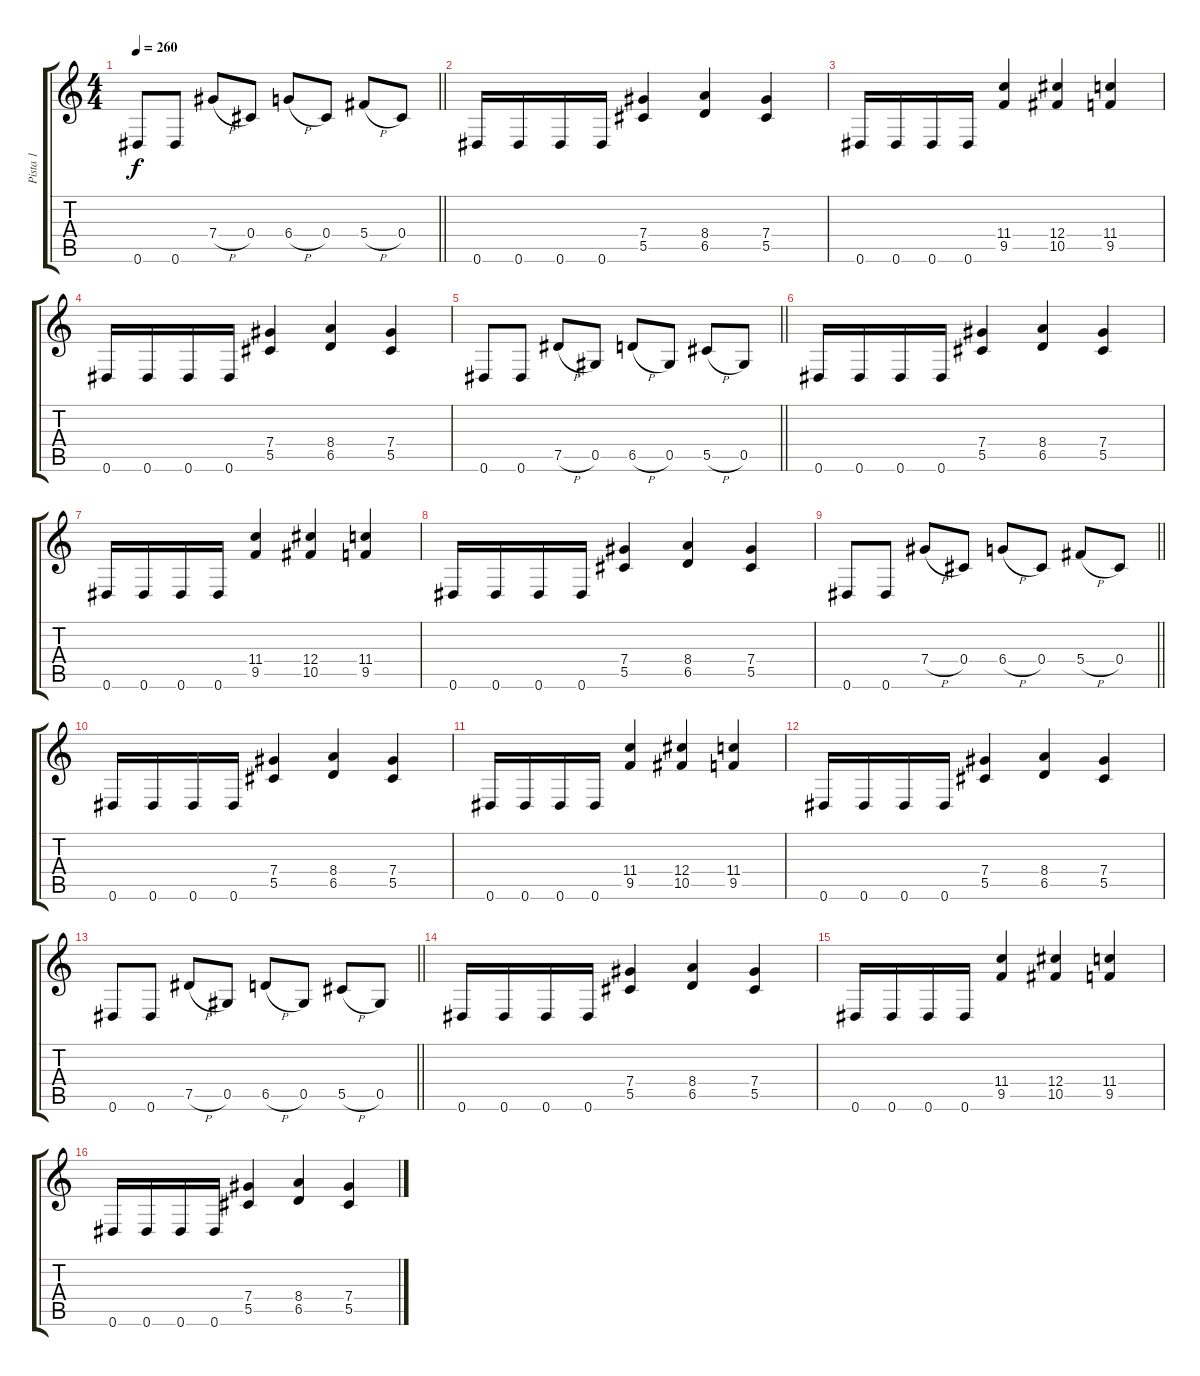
\track ("Pista 1" "Pista 1") {instrument distortionguitar}
\staff {score tabs}
\tuning (Eb4 Bb3 Gb3 Db3 Ab2 Eb2) {hide}
\ts (4 4)
\tempo 260
\clef g2
\barLineRight lightlight
\ks c
0.6.8{dy f} 0.6.8 7.4{h}.8 0.4.8 6.4{h}.8 0.4.8 5.4{h}.8 0.4.8 |
0.6.16 0.6.16 0.6.16 0.6.16 (7.4 5.5).4 (8.4 6.5).4 (7.4 5.5).4 |
0.6.16 0.6.16 0.6.16 0.6.16 (11.4 9.5).4 (12.4 10.5).4 (11.4 9.5).4 |
0.6.16 0.6.16 0.6.16 0.6.16 (7.4 5.5).4 (8.4 6.5).4 (7.4 5.5).4 |
\barLineRight lightlight
0.6.8 0.6.8 7.5{h}.8 0.5.8 6.5{h}.8 0.5.8 5.5{h}.8 0.5.8 |
0.6.16 0.6.16 0.6.16 0.6.16 (7.4 5.5).4 (8.4 6.5).4 (7.4 5.5).4 |
0.6.16 0.6.16 0.6.16 0.6.16 (11.4 9.5).4 (12.4 10.5).4 (11.4 9.5).4 |
0.6.16 0.6.16 0.6.16 0.6.16 (7.4 5.5).4 (8.4 6.5).4 (7.4 5.5).4 |
\barLineRight lightlight
0.6.8 0.6.8 7.4{h}.8 0.4.8 6.4{h}.8 0.4.8 5.4{h}.8 0.4.8 |
0.6.16 0.6.16 0.6.16 0.6.16 (7.4 5.5).4 (8.4 6.5).4 (7.4 5.5).4 |
0.6.16 0.6.16 0.6.16 0.6.16 (11.4 9.5).4 (12.4 10.5).4 (11.4 9.5).4 |
0.6.16 0.6.16 0.6.16 0.6.16 (7.4 5.5).4 (8.4 6.5).4 (7.4 5.5).4 |
\barLineRight lightlight
0.6.8 0.6.8 7.5{h}.8 0.5.8 6.5{h}.8 0.5.8 5.5{h}.8 0.5.8 |
0.6.16 0.6.16 0.6.16 0.6.16 (7.4 5.5).4 (8.4 6.5).4 (7.4 5.5).4 |
0.6.16 0.6.16 0.6.16 0.6.16 (11.4 9.5).4 (12.4 10.5).4 (11.4 9.5).4 |
0.6.16 0.6.16 0.6.16 0.6.16 (7.4 5.5).4 (8.4 6.5).4 (7.4 5.5).4
